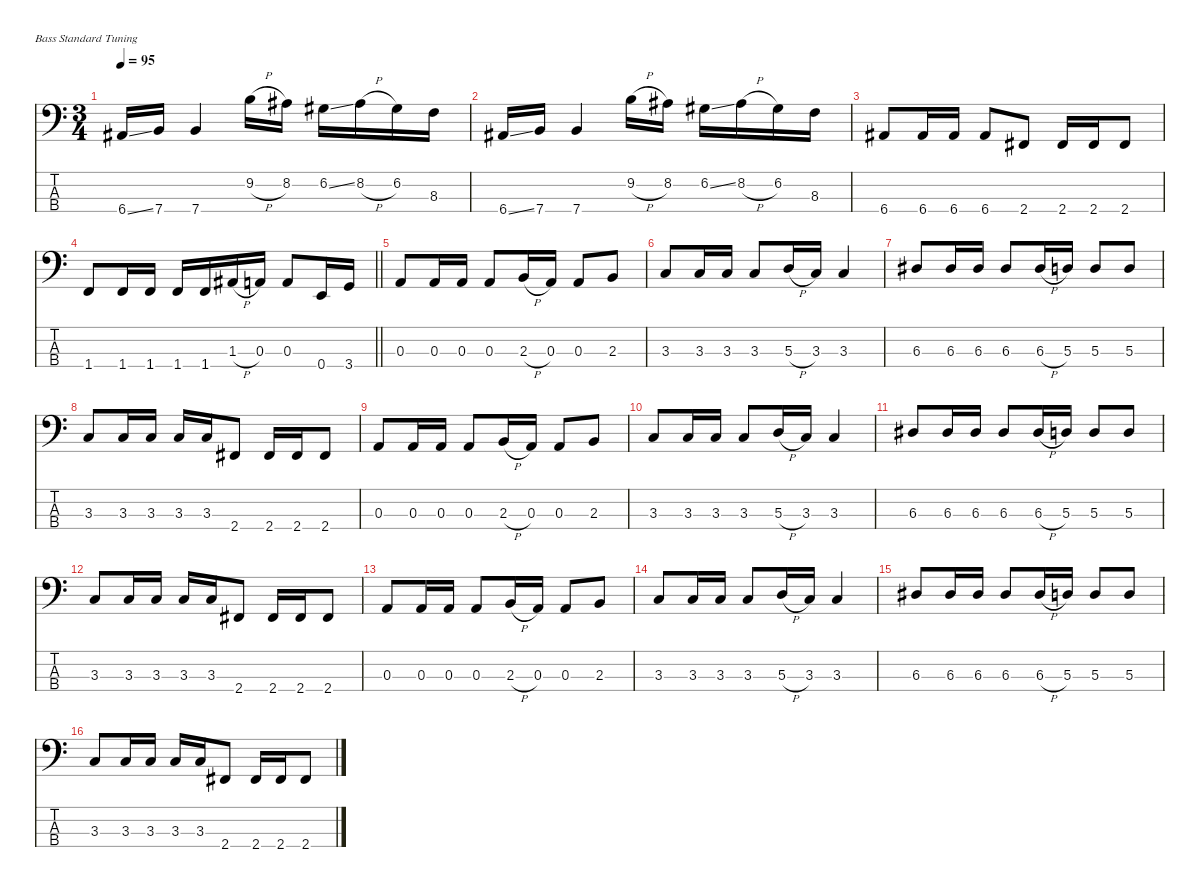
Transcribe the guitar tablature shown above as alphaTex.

\defaultSystemsLayout 4
\hideDynamics
\bracketExtendMode nobrackets
\multiBarRest
\singleTrackTrackNamePolicy hidden
\multiTrackTrackNamePolicy hidden
\firstSystemTrackNameMode fullname
\firstSystemTrackNameOrientation horizontal
\otherSystemsTrackNameOrientation horizontal
\track ("Bass" "el.bs.") {instrument electricbassfinger}
\staff {score tabs}
\tuning (G2 D2 A1 E1)
\ts (3 4)
\tempo 95
\clef f4
\ks c
6.4{ss acc #}.16{dy ff beam Up} 7.4.16{beam Up} 7.4.4{beam Up} 9.2{h}.16{beam Down} 8.2{acc #}.16{beam Down} 6.2{ss acc #}.16{beam Down} 8.2{h acc #}.16{beam Down} 6.2{acc #}.16{beam Down} 8.3.16{beam Down} |
6.4{ss acc #}.16{beam Up} 7.4.16{beam Up} 7.4.4{beam Up} 9.2{h}.16{beam Down} 8.2{acc #}.16{beam Down} 6.2{ss acc #}.16{beam Down} 8.2{h acc #}.16{beam Down} 6.2{acc #}.16{beam Down} 8.3.16{beam Down} |
6.4{acc #}.8{dy f beam Up} 6.4{acc #}.16{beam Up} 6.4{acc #}.16{beam Up} 6.4{acc #}.8{beam Up} 2.4{acc #}.8{dy ff beam Up} 2.4{acc #}.16{beam Up} 2.4{acc #}.16{beam Up} 2.4{acc #}.8{beam Up} |
\barLineRight lightlight
1.4.8{beam Up} 1.4.16{beam Up} 1.4.16{beam Up} 1.4.16{beam Up} 1.4.16{dy f beam Up} 1.3{h acc #}.16{dy ff beam Up} 0.3.16{beam Up} 0.3.8{beam Up} 0.4.16{dy fff beam Up} 3.4.16{beam Up} |
0.3.8{dy ff beam Up} 0.3.16{beam Up} 0.3.16{beam Up} 0.3.8{beam Up} 2.3{h}.16{beam Up} 0.3.16{beam Up} 0.3.8{beam Up} 2.3.8{beam Up} |
3.3.8{beam Up} 3.3.16{beam Up} 3.3.16{beam Up} 3.3.8{beam Up} 5.3{h}.16{beam Up} 3.3.16{beam Up} 3.3.4{beam Up} |
6.3{acc #}.8{dy f beam Up} 6.3{acc #}.16{beam Up} 6.3{acc #}.16{beam Up} 6.3{acc #}.8{beam Up} 6.3{h acc #}.16{beam Up} 5.3.16{beam Up} 5.3.8{beam Up} 5.3.8{beam Up} |
3.3.8{beam Up} 3.3.16{beam Up} 3.3.16{beam Up} 3.3.16{beam Up} 3.3.16{beam Up} 2.4{acc #}.8{dy ff beam Up} 2.4{acc #}.16{beam Up} 2.4{acc #}.16{beam Up} 2.4{acc #}.8{beam Up} |
0.3.8{beam Up} 0.3.16{beam Up} 0.3.16{beam Up} 0.3.8{beam Up} 2.3{h}.16{beam Up} 0.3.16{beam Up} 0.3.8{beam Up} 2.3.8{beam Up} |
3.3.8{beam Up} 3.3.16{beam Up} 3.3.16{beam Up} 3.3.8{beam Up} 5.3{h}.16{beam Up} 3.3.16{beam Up} 3.3.4{beam Up} |
6.3{acc #}.8{dy f beam Up} 6.3{acc #}.16{beam Up} 6.3{acc #}.16{beam Up} 6.3{acc #}.8{beam Up} 6.3{h acc #}.16{beam Up} 5.3.16{beam Up} 5.3.8{beam Up} 5.3.8{beam Up} |
3.3.8{beam Up} 3.3.16{beam Up} 3.3.16{beam Up} 3.3.16{beam Up} 3.3.16{beam Up} 2.4{acc #}.8{dy ff beam Up} 2.4{acc #}.16{beam Up} 2.4{acc #}.16{beam Up} 2.4{acc #}.8{beam Up} |
0.3.8{beam Up} 0.3.16{beam Up} 0.3.16{beam Up} 0.3.8{beam Up} 2.3{h}.16{beam Up} 0.3.16{beam Up} 0.3.8{beam Up} 2.3.8{beam Up} |
3.3.8{beam Up} 3.3.16{beam Up} 3.3.16{beam Up} 3.3.8{beam Up} 5.3{h}.16{beam Up} 3.3.16{beam Up} 3.3.4{beam Up} |
6.3{acc #}.8{dy f beam Up} 6.3{acc #}.16{beam Up} 6.3{acc #}.16{beam Up} 6.3{acc #}.8{beam Up} 6.3{h acc #}.16{beam Up} 5.3.16{beam Up} 5.3.8{beam Up} 5.3.8{beam Up} |
3.3.8{beam Up} 3.3.16{beam Up} 3.3.16{beam Up} 3.3.16{beam Up} 3.3.16{beam Up} 2.4{acc #}.8{dy ff beam Up} 2.4{acc #}.16{beam Up} 2.4{acc #}.16{beam Up} 2.4{acc #}.8{beam Up}
